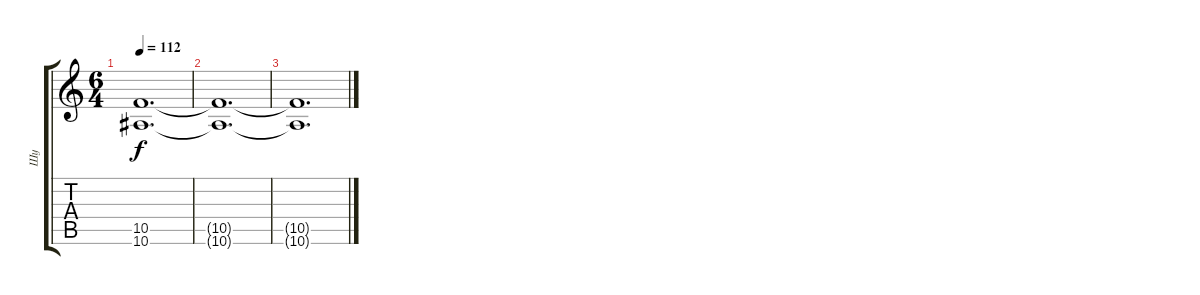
\track ("Шу" "Шу") {instrument distortionguitar}
\staff {score tabs}
\tuning (D4 A3 F3 C3 G2 C2) {hide}
\ts (6 4)
\tempo 112
\clef g2
\ks c
(10.5{t} 10.6{t}).1{d dy f} |
(10.5{t} 10.6{t}).1{d} |
(10.5{t} 10.6{t}).1{d}
